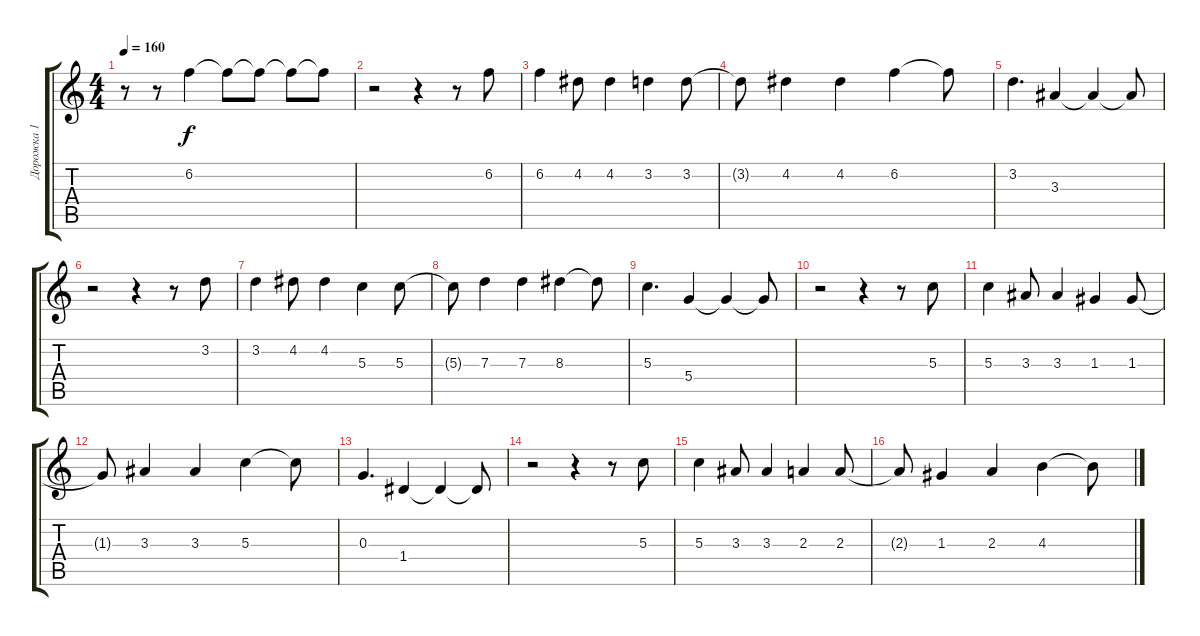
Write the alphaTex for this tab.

\track ("Дорожка 1" "Дорожка 1") {instrument acousticguitarnylon}
\staff {score tabs}
\tuning (E4 B3 G3 D3 A2 E2) {hide}
\ts (4 4)
\tempo 160
\clef g2
\ks c
r.8{dy f} r.8 6.2.4 6.2{t}.8 6.2{t}.8 6.2{t}.8 6.2{t}.8 |
r.2 r.4 r.8 6.2.8 |
6.2.4 4.2.8 4.2.4 3.2.4 3.2.8 |
3.2{t}.8 4.2.4 4.2.4 6.2.4 6.2{t}.8 |
3.2.4{d} 3.3.4 3.3{t}.4 3.3{t}.8 |
r.2 r.4 r.8 3.2.8 |
3.2.4 4.2.8 4.2.4 5.3.4 5.3.8 |
5.3{t}.8 7.3.4 7.3.4 8.3.4 8.3{t}.8 |
5.3.4{d} 5.4.4 5.4{t}.4 5.4{t}.8 |
r.2 r.4 r.8 5.3.8 |
5.3.4 3.3.8 3.3.4 1.3.4 1.3.8 |
1.3{t}.8 3.3.4 3.3.4 5.3.4 5.3{t}.8 |
0.3.4{d} 1.4.4 1.4{t}.4 1.4{t}.8 |
r.2 r.4 r.8 5.3.8 |
5.3.4 3.3.8 3.3.4 2.3.4 2.3.8 |
2.3{t}.8 1.3.4 2.3.4 4.3.4 4.3{t}.8
